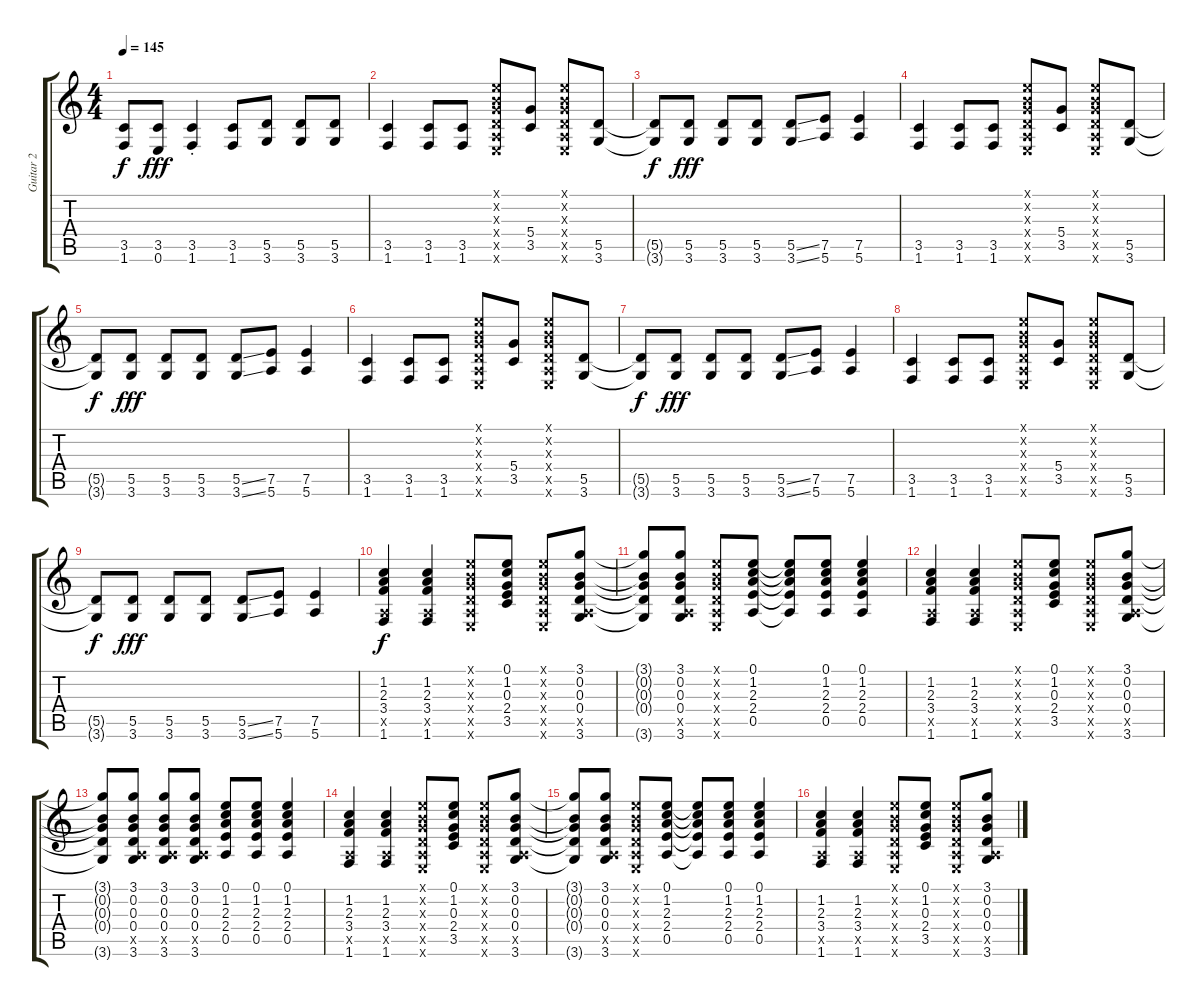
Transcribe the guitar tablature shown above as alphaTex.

\track ("Guitar 2" "Guitar 2") {instrument distortionguitar}
\staff {score tabs}
\tuning (E4 B3 G3 D3 A2 E2) {hide}
\ts (4 4)
\tempo 145
\clef g2
\ks c
(3.5{t} 1.6{t}).8{dy f} (3.5 0.6).8{dy fff} (3.5{st} 1.6{st}).4 (3.5 1.6).8 (5.5 3.6).8 (5.5 3.6).8 (5.5 3.6).8 |
(3.5 1.6).4 (3.5 1.6).8 (3.5 1.6).8 (0.1{x} 0.2{x} 0.3{x} 0.4{x} 0.5{x} 0.6{x}).8 (5.4 3.5).8 (0.1{x} 0.2{x} 0.3{x} 0.4{x} 0.5{x} 0.6{x}).8 (5.5 3.6).8 |
(5.5{t} 3.6{t}).8{dy f} (5.5 3.6).8{dy fff} (5.5 3.6).8 (5.5 3.6).8 (5.5{ss} 3.6{ss}).8 (7.5 5.6).8 (7.5 5.6).4 |
(3.5 1.6).4 (3.5 1.6).8 (3.5 1.6).8 (0.1{x} 0.2{x} 0.3{x} 0.4{x} 0.5{x} 0.6{x}).8 (5.4 3.5).8 (0.1{x} 0.2{x} 0.3{x} 0.4{x} 0.5{x} 0.6{x}).8 (5.5 3.6).8 |
(5.5{t} 3.6{t}).8{dy f} (5.5 3.6).8{dy fff} (5.5 3.6).8 (5.5 3.6).8 (5.5{ss} 3.6{ss}).8 (7.5 5.6).8 (7.5 5.6).4 |
(3.5 1.6).4 (3.5 1.6).8 (3.5 1.6).8 (0.1{x} 0.2{x} 0.3{x} 0.4{x} 0.5{x} 0.6{x}).8 (5.4 3.5).8 (0.1{x} 0.2{x} 0.3{x} 0.4{x} 0.5{x} 0.6{x}).8 (5.5 3.6).8 |
(5.5{t} 3.6{t}).8{dy f} (5.5 3.6).8{dy fff} (5.5 3.6).8 (5.5 3.6).8 (5.5{ss} 3.6{ss}).8 (7.5 5.6).8 (7.5 5.6).4 |
(3.5 1.6).4 (3.5 1.6).8 (3.5 1.6).8 (0.1{x} 0.2{x} 0.3{x} 0.4{x} 0.5{x} 0.6{x}).8 (5.4 3.5).8 (0.1{x} 0.2{x} 0.3{x} 0.4{x} 0.5{x} 0.6{x}).8 (5.5 3.6).8 |
(5.5{t} 3.6{t}).8{dy f} (5.5 3.6).8{dy fff} (5.5 3.6).8 (5.5 3.6).8 (5.5{ss} 3.6{ss}).8 (7.5 5.6).8 (7.5 5.6).4 |
(1.2 2.3 3.4 0.5{x} 1.6).4{dy f} (1.2 2.3 3.4 0.5{x} 1.6).4 (0.1{x} 0.2{x} 0.3{x} 0.4{x} 0.5{x} 0.6{x}).8 (0.1 1.2 0.3 2.4 3.5).8 (0.1{x} 0.2{x} 0.3{x} 0.4{x} 0.5{x} 0.6{x}).8 (3.1 0.2 0.3 0.4 0.5{x} 3.6).8 |
(3.1{t} 0.2{t} 0.3{t} 0.4{t} 3.6{t}).8 (3.1 0.2 0.3 0.4 0.5{x} 3.6).8 (0.1{x} 0.2{x} 0.3{x} 0.4{x} 0.5{x} 0.6{x}).8 (0.1 1.2 2.3 2.4 0.5).8 (0.1{t} 1.2{t} 2.3{t} 2.4{t} 0.5{t}).8 (0.1 1.2 2.3 2.4 0.5).8 (0.1 1.2 2.3 2.4 0.5).4 |
(1.2 2.3 3.4 0.5{x} 1.6).4 (1.2 2.3 3.4 0.5{x} 1.6).4 (0.1{x} 0.2{x} 0.3{x} 0.4{x} 0.5{x} 0.6{x}).8 (0.1 1.2 0.3 2.4 3.5).8 (0.1{x} 0.2{x} 0.3{x} 0.4{x} 0.5{x} 0.6{x}).8 (3.1 0.2 0.3 0.4 0.5{x} 3.6).8 |
(3.1{t} 0.2{t} 0.3{t} 0.4{t} 3.6{t}).8 (3.1 0.2 0.3 0.4 0.5{x} 3.6).8 (3.1 0.2 0.3 0.4 0.5{x} 3.6).8 (3.1 0.2 0.3 0.4 0.5{x} 3.6).8 (0.1 1.2 2.3 2.4 0.5).8 (0.1 1.2 2.3 2.4 0.5).8 (0.1 1.2 2.3 2.4 0.5).4 |
(1.2 2.3 3.4 0.5{x} 1.6).4 (1.2 2.3 3.4 0.5{x} 1.6).4 (0.1{x} 0.2{x} 0.3{x} 0.4{x} 0.5{x} 0.6{x}).8 (0.1 1.2 0.3 2.4 3.5).8 (0.1{x} 0.2{x} 0.3{x} 0.4{x} 0.5{x} 0.6{x}).8 (3.1 0.2 0.3 0.4 0.5{x} 3.6).8 |
(3.1{t} 0.2{t} 0.3{t} 0.4{t} 3.6{t}).8 (3.1 0.2 0.3 0.4 0.5{x} 3.6).8 (0.1{x} 0.2{x} 0.3{x} 0.4{x} 0.5{x} 0.6{x}).8 (0.1 1.2 2.3 2.4 0.5).8 (0.1{t} 1.2{t} 2.3{t} 2.4{t} 0.5{t}).8 (0.1 1.2 2.3 2.4 0.5).8 (0.1 1.2 2.3 2.4 0.5).4 |
(1.2 2.3 3.4 0.5{x} 1.6).4 (1.2 2.3 3.4 0.5{x} 1.6).4 (0.1{x} 0.2{x} 0.3{x} 0.4{x} 0.5{x} 0.6{x}).8 (0.1 1.2 0.3 2.4 3.5).8 (0.1{x} 0.2{x} 0.3{x} 0.4{x} 0.5{x} 0.6{x}).8 (3.1 0.2 0.3 0.4 0.5{x} 3.6).8
